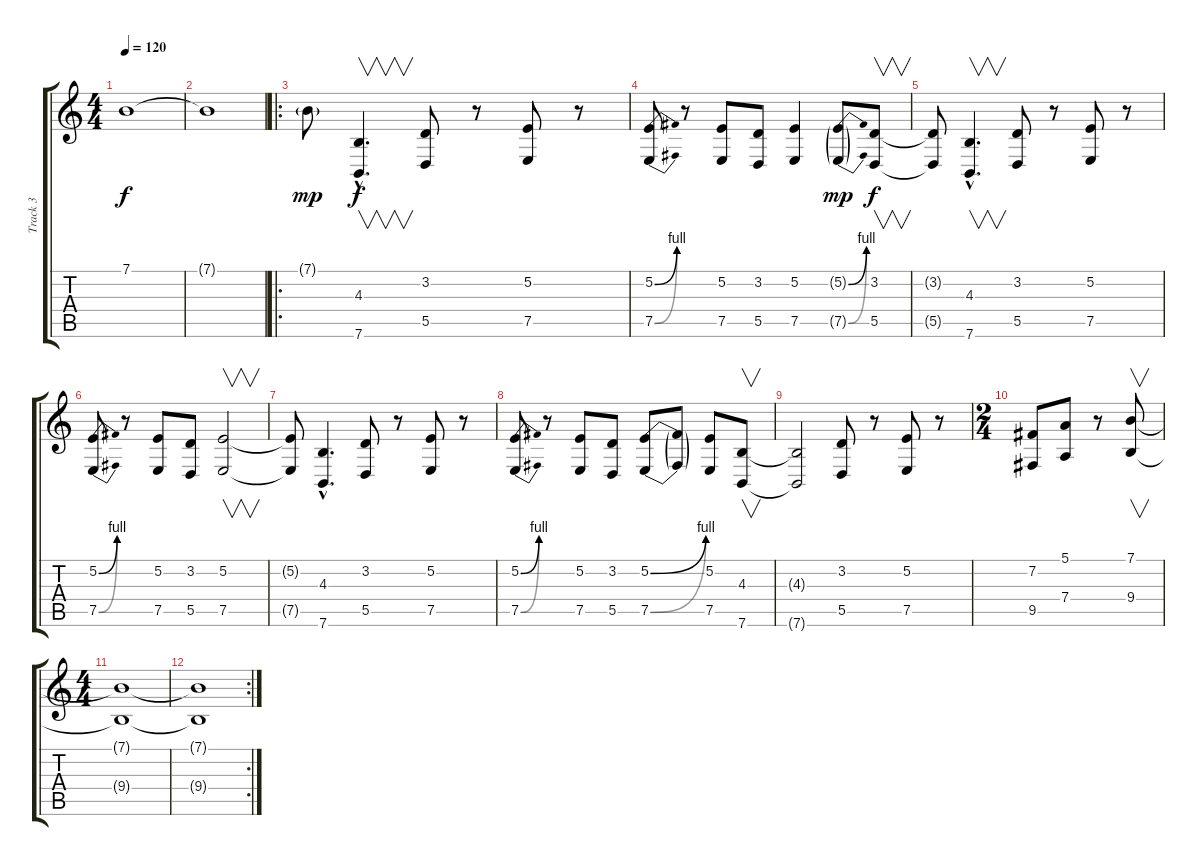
\track ("Track 3" "Track 3") {instrument lead1square}
\staff {score tabs}
\tuning (E4 B3 G3 D3 A2 E2) {hide}
\ts (4 4)
\tempo 120
\clef g2
\ks c
7.1{t}.1{dy f} |
7.1{t}.1 |
\ro
7.1{g}.8{dy mp} (4.3{hac} 7.6{hac}).4{v d dy f} (3.2 5.5).8 r.8 (5.2 7.5).8 r.8 |
(5.2{be (bend 0 0 60 4)} 7.5{be (bend 0 0 60 4)}).8 r.8 (5.2 7.5).8 (3.2 5.5).8 (5.2 7.5).4 (5.2{be (bend 0 0 60 4) g} 7.5{be (bend 0 0 60 4) g}).8{dy mp} (3.2 5.5).8{v dy f} |
(3.2{t} 5.5{t}).8 (4.3{hac} 7.6{hac}).4{v d} (3.2 5.5).8 r.8 (5.2 7.5).8 r.8 |
(5.2{be (bend 0 0 60 4)} 7.5{be (bend 0 0 60 4)}).8 r.8 (5.2 7.5).8 (3.2 5.5).8 (5.2 7.5).2{v} |
(5.2{t} 7.5{t}).8 (4.3{hac} 7.6{hac}).4{d} (3.2 5.5).8 r.8 (5.2 7.5).8 r.8 |
(5.2{be (bend 0 0 60 4)} 7.5{be (bend 0 0 60 4)}).8 r.8 (5.2 7.5).8 (3.2 5.5).8 (5.2{be (bend 0 0 60 4)} 7.5{be (bend 0 0 60 4)}).8 (5.2{t} 7.5{t}).8 (5.2 7.5).8 (4.3 7.6).8{v} |
(4.3{t} 7.6{t}).2 (3.2 5.5).8 r.8 (5.2 7.5).8 r.8 |
\ts (2 4)
(7.2 9.5).8 (5.1 7.4).8 r.8 (7.1 9.4).8{v} |
\ts (4 4)
(7.1{t} 9.4{t}).1 |
\rc 2
(7.1{t} 9.4{t}).1
